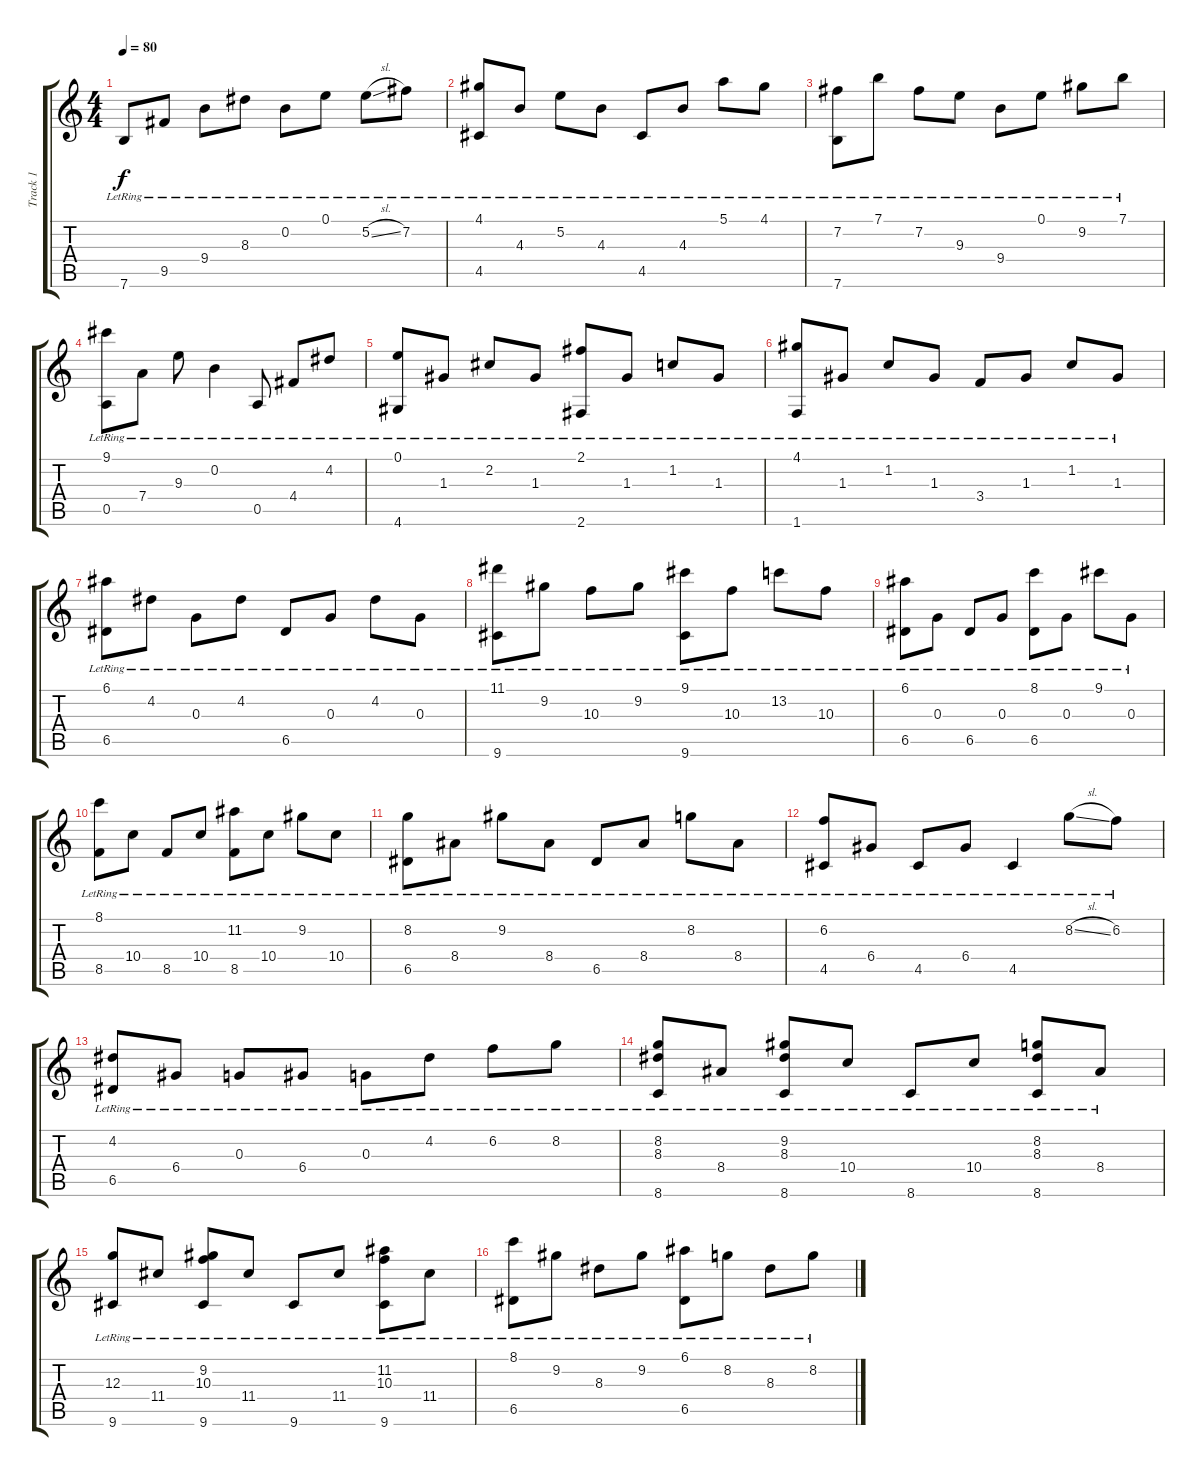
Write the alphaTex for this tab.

\track ("Track 1" "Track 1") {instrument electricguitarjazz}
\staff {score tabs}
\tuning (E4 B3 G3 D3 A2 E2) {hide}
\ts (4 4)
\tempo 80
\clef g2
\ks c
7.6{lr}.8{dy f} 9.5{lr}.8 9.4{lr}.8 8.3{lr}.8 0.2{lr}.8 0.1{lr}.8 5.2{sl lr}.8 7.2{lr}.8 |
(4.1{lr} 4.5{lr}).8 4.3{lr}.8 5.2{lr}.8 4.3{lr}.8 4.5{lr}.8 4.3{lr}.8 5.1{lr}.8 4.1{lr}.8 |
(7.2{lr} 7.6{lr}).8 7.1{lr}.8 7.2{lr}.8 9.3{lr}.8 9.4{lr}.8 0.1{lr}.8 9.2{lr}.8 7.1{lr}.8 |
(9.1{lr} 0.5{lr}).8 7.4{lr}.8 9.3{lr}.8 0.2{lr}.4 0.5{lr}.8 4.4{lr}.8 4.2{lr}.8 |
(0.1{lr} 4.6{lr}).8 1.3{lr}.8 2.2{lr}.8 1.3{lr}.8 (2.1{lr} 2.6{lr}).8 1.3{lr}.8 1.2{lr}.8 1.3{lr}.8 |
(4.1{lr} 1.6{lr}).8 1.3{lr}.8 1.2{lr}.8 1.3{lr}.8 3.4{lr}.8 1.3{lr}.8 1.2{lr}.8 1.3{lr}.8 |
(6.1{lr} 6.5{lr}).8 4.2{lr}.8 0.3{lr}.8 4.2{lr}.8 6.5{lr}.8 0.3{lr}.8 4.2{lr}.8 0.3{lr}.8 |
(11.1{lr} 9.6{lr}).8 9.2{lr}.8 10.3{lr}.8 9.2{lr}.8 (9.1{lr} 9.6{lr}).8 10.3{lr}.8 13.2{lr}.8 10.3{lr}.8 |
(6.1{lr} 6.5{lr}).8 0.3{lr}.8 6.5{lr}.8 0.3{lr}.8 (8.1{lr} 6.5{lr}).8 0.3{lr}.8 9.1{lr}.8 0.3{lr}.8 |
(8.1{lr} 8.5{lr}).8 10.4{lr}.8 8.5{lr}.8 10.4{lr}.8 (11.2{lr} 8.5{lr}).8 10.4{lr}.8 9.2{lr}.8 10.4{lr}.8 |
(8.2{lr} 6.5{lr}).8 8.4{lr}.8 9.2{lr}.8 8.4{lr}.8 6.5{lr}.8 8.4{lr}.8 8.2{lr}.8 8.4{lr}.8 |
(6.2{lr} 4.5{lr}).8 6.4{lr}.8 4.5{lr}.8 6.4{lr}.8 4.5{lr}.4 8.2{sl lr}.8 6.2{lr}.8 |
(4.2{lr} 6.5{lr}).8 6.4{lr}.8 0.3{lr}.8 6.4{lr}.8 0.3{lr}.8 4.2{lr}.8 6.2{lr}.8 8.2{lr}.8 |
(8.2{lr} 8.3{lr} 8.6{lr}).8 8.4{lr}.8 (9.2{lr} 8.3{lr} 8.6{lr}).8 10.4{lr}.8 8.6{lr}.8 10.4{lr}.8 (8.2{lr} 8.3{lr} 8.6{lr}).8 8.4{lr}.8 |
(12.3{lr} 9.6{lr}).8 11.4{lr}.8 (9.2{lr} 10.3{lr} 9.6{lr}).8 11.4{lr}.8 9.6{lr}.8 11.4{lr}.8 (11.2{lr} 10.3{lr} 9.6{lr}).8 11.4{lr}.8 |
(8.1{lr} 6.5{lr}).8 9.2{lr}.8 8.3{lr}.8 9.2{lr}.8 (6.1{lr} 6.5{lr}).8 8.2{lr}.8 8.3{lr}.8 8.2{lr}.8
